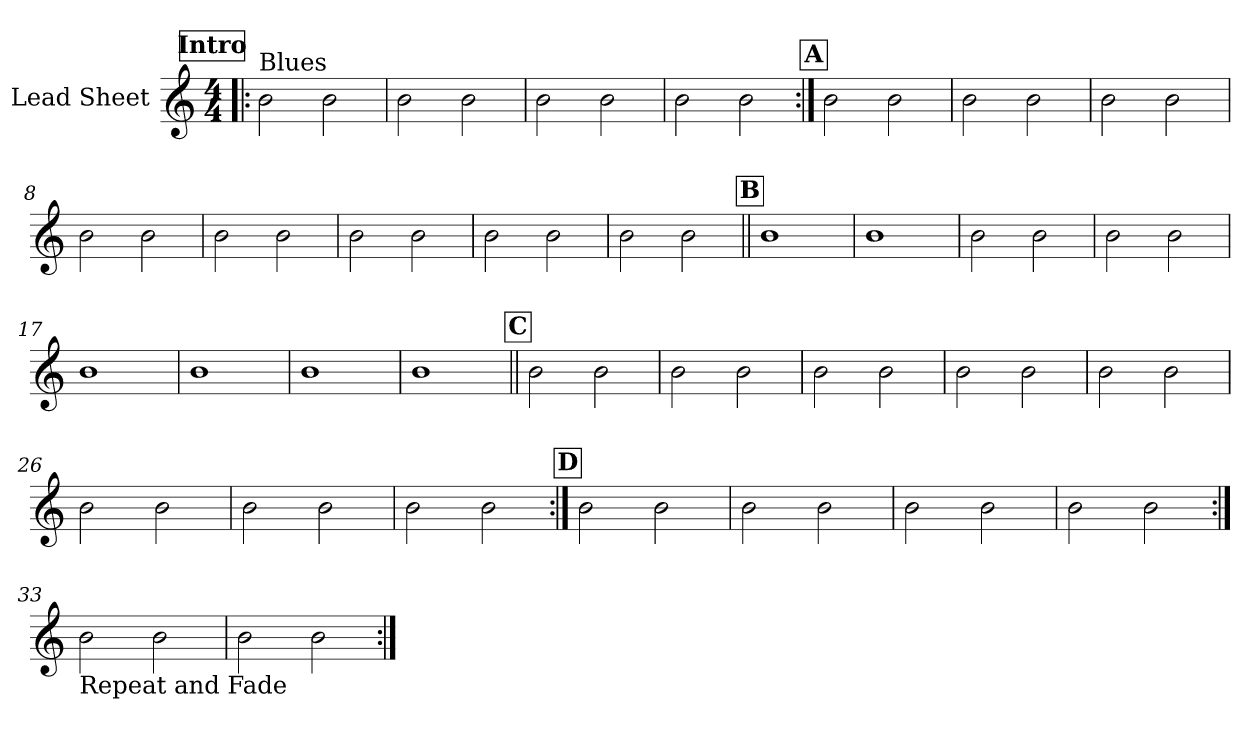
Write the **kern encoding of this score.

**kern
*part1
*staff1
*I"Lead Sheet
*clefG2
*k[]
*M4/4
*MM75
!!LO:REH:place=s1:a:fs=14:t=Intro
=1!|:
!LO:TX:a:t=Blues
2b\
2b\
=2
2b\
2b\
=3
2b\
2b\
=4
2b\
2b\
!!LO:LB:g=z
!!LO:REH:place=s1:a:fs=14:t=A
=5:|!
2b\
2b\
=6
2b\
2b\
=7
2b\
2b\
=8
2b\
2b\
!!LO:LB:g=z
=9
2b\
2b\
=10
2b\
2b\
=11
2b\
2b\
=12
2b\
2b\
!!LO:LB:g=z
!!LO:REH:place=s1:a:fs=14:t=B
=13||
1b
=14
1b
=15
2b\
2b\
=16
2b\
2b\
!!LO:LB:g=z
=17
1b
=18
1b
=19
1b
=20
1b
!!LO:LB:g=z
!!LO:REH:place=s1:a:fs=14:t=C
=21||
2b\
2b\
=22
2b\
2b\
=23
2b\
2b\
=24
2b\
2b\
!!LO:LB:g=z
=25
2b\
2b\
=26
2b\
2b\
=27
2b\
2b\
=28
2b\
2b\
!!LO:LB:g=z
!!LO:REH:place=s1:a:fs=14:t=D
=29:|!
2b\
2b\
=30
2b\
2b\
=31
2b\
2b\
=32
2b\
2b\
!!LO:LB:g=z
=33:|!
!LO:TX:b:t=Repeat and Fade
2b\
2b\
=34
2b\
2b\
=:|!
*-
